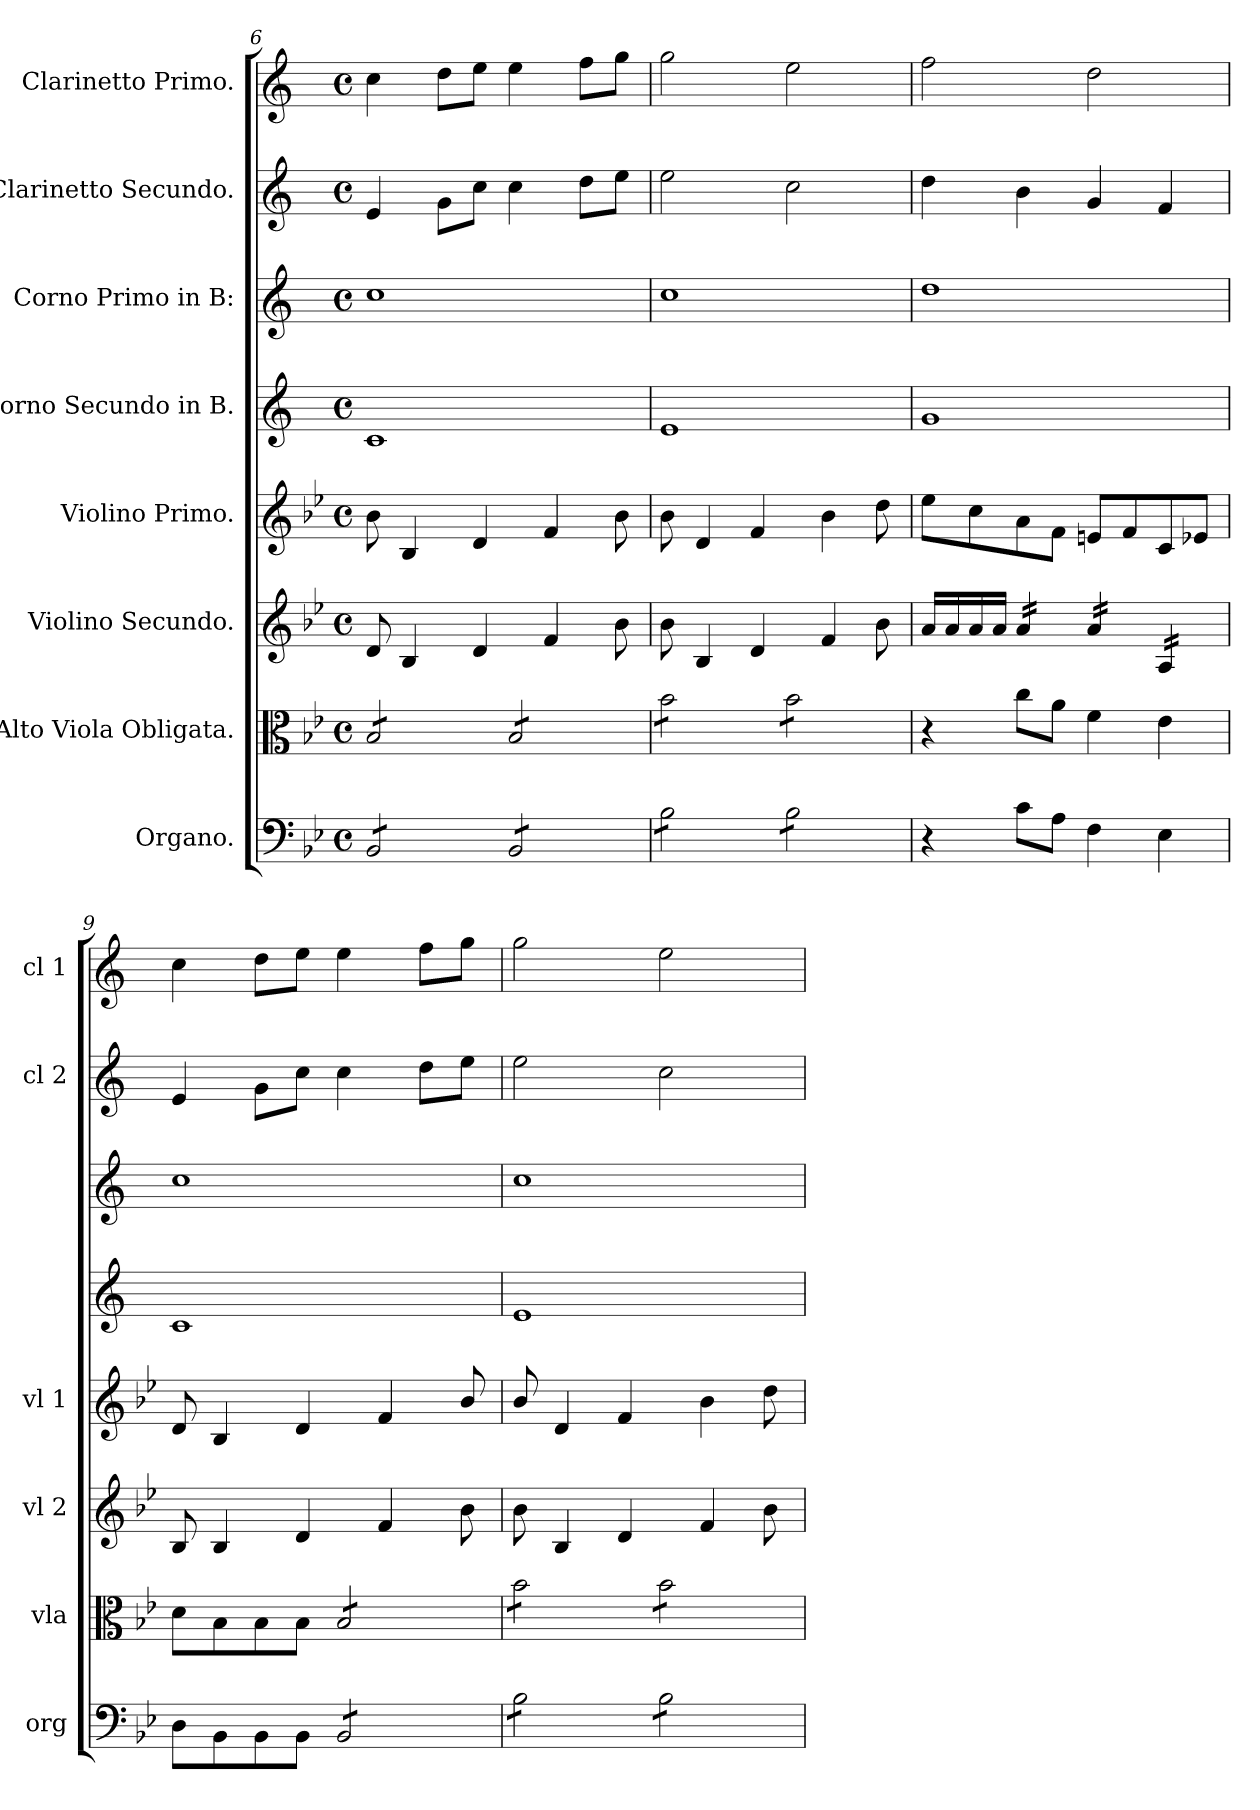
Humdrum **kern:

**kern	**kern	**kern	**kern	**kern	**kern	**kern	**kern
*part8	*part7	*part6	*part5	*part4	*part3	*part2	*part1
*staff8	*staff7	*staff6	*staff5	*staff4	*staff3	*staff2	*staff1
*I"Organo.	*I"Alto Viola Obligata.	*I"Violino Secundo.	*I"Violino Primo.	*I"Corno Secundo in B.	*I"Corno Primo in B:	*I"Clarinetto Secundo.	*I"Clarinetto Primo.
*I'org	*I'vla	*I'vl 2	*I'vl 1	*	*	*I'cl 2	*I'cl 1
*clefF4	*clefC3	*clefG2	*clefG2	*clefG2	*clefG2	*clefG2	*clefG2
*	*	*	*	*ITrd1c2	*ITrd1c2	*ITrd1c2	*ITrd1c2
*k[b-e-]	*k[b-e-]	*k[b-e-]	*k[b-e-]	*k[b-e-]	*k[b-e-]	*k[b-e-]	*k[b-e-]
*B-:	*B-:	*B-:	*B-:	*B-:	*B-:	*B-:	*B-:
*M4/4	*M4/4	*M4/4	*M4/4	*M4/4	*M4/4	*M4/4	*M4/4
*met(c)	*met(c)	*met(c)	*met(c)	*met(c)	*met(c)	*met(c)	*met(c)
=6	=6	=6	=6	=6	=6	=6	=6
*tremolo	*	*	*	*	*	*	*
*	*tremolo	*	*	*	*	*	*
8BB-/L	8B-/L	8d/	8b-\	1B-/	1b-\	4d/	4b-\
8BB-/	8B-/	4B-/	4B-/	.	.	.	.
8BB-/	8B-/	.	.	.	.	8f\L	8cc\L
8BB-/J	8B-/J	4d/	4d/	.	.	8b-\J	8dd\J
8BB-/L	8B-/L	.	.	.	.	4b-\	4dd\
8BB-/	8B-/	4f/	4f/	.	.	.	.
8BB-/	8B-/	.	.	.	.	8cc\L	8ee-\L
8BB-/J	8B-/J	8b-\	8b-\	.	.	8dd\J	8ff\J
=7	=7	=7	=7	=7	=7	=7	=7
8B-\L	8b-\L	8b-\	8b-\	1d/	1b-\	2dd\	2ff\
8B-\	8b-\	4B-/	4d/	.	.	.	.
8B-\	8b-\	.	.	.	.	.	.
8B-\J	8b-\J	4d/	4f/	.	.	.	.
8B-\L	8b-\L	.	.	.	.	2b-\	2dd\
8B-\	8b-\	4f/	4b-\	.	.	.	.
8B-\	8b-\	.	.	.	.	.	.
8B-\J	8b-\J	8b-\	8dd\	.	.	.	.
*	*Xtremolo	*	*	*	*	*	*
*Xtremolo	*	*	*	*	*	*	*
=8	=8	=8	=8	=8	=8	=8	=8
4r	4r	16a/LL	8ee-\L	1f/	1cc\	4cc\	2ee-\
.	.	16a/	.	.	.	.	.
.	.	16a/	8cc\	.	.	.	.
.	.	16a/JJ	.	.	.	.	.
*	*	*tremolo	*	*	*	*	*
8c\L	8cc\L	16a/LL	8a\	.	.	4a\	.
.	.	16a/	.	.	.	.	.
8A\J	8a\J	16a/	8f\J	.	.	.	.
.	.	16a/JJ	.	.	.	.	.
4F\	4f\	16a/LL	8en/L	.	.	4f/	2cc\
.	.	16a/	.	.	.	.	.
.	.	16a/	8f/	.	.	.	.
.	.	16a/JJ	.	.	.	.	.
4E-\	4e-\	16A/LL	8c/	.	.	4e-/	.
.	.	16A/	.	.	.	.	.
.	.	16A/	8e-X/J	.	.	.	.
.	.	16A/JJ	.	.	.	.	.
*	*	*Xtremolo	*	*	*	*	*
=9	=9	=9	=9	=9	=9	=9	=9
8D\L	8d\L	8B-/	8d/	1B-/	1b-\	4d/	4b-\
8BB-\	8B-\	4B-/	4B-/	.	.	.	.
8BB-\	8B-\	.	.	.	.	8f\L	8cc\L
8BB-\J	8B-\J	4d/	4d/	.	.	8b-\J	8dd\J
*tremolo	*	*	*	*	*	*	*
*	*tremolo	*	*	*	*	*	*
8BB-/L	8B-/L	.	.	.	.	4b-\	4dd\
8BB-/	8B-/	4f/	4f/	.	.	.	.
8BB-/	8B-/	.	.	.	.	8cc\L	8ee-\L
8BB-/J	8B-/J	8b-\	8b-/	.	.	8dd\J	8ff\J
=10	=10	=10	=10	=10	=10	=10	=10
8B-\L	8b-\L	8b-\	8b-/	1d/	1b-\	2dd\	2ff\
8B-\	8b-\	4B-/	4d/	.	.	.	.
8B-\	8b-\	.	.	.	.	.	.
8B-\J	8b-\J	4d/	4f/	.	.	.	.
8B-\L	8b-\L	.	.	.	.	2b-\	2dd\
8B-\	8b-\	4f/	4b-\	.	.	.	.
8B-\	8b-\	.	.	.	.	.	.
8B-\J	8b-\J	8b-\	8dd\	.	.	.	.
*	*Xtremolo	*	*	*	*	*	*
*Xtremolo	*	*	*	*	*	*	*
=	=	=	=	=	=	=	=
*-	*-	*-	*-	*-	*-	*-	*-
